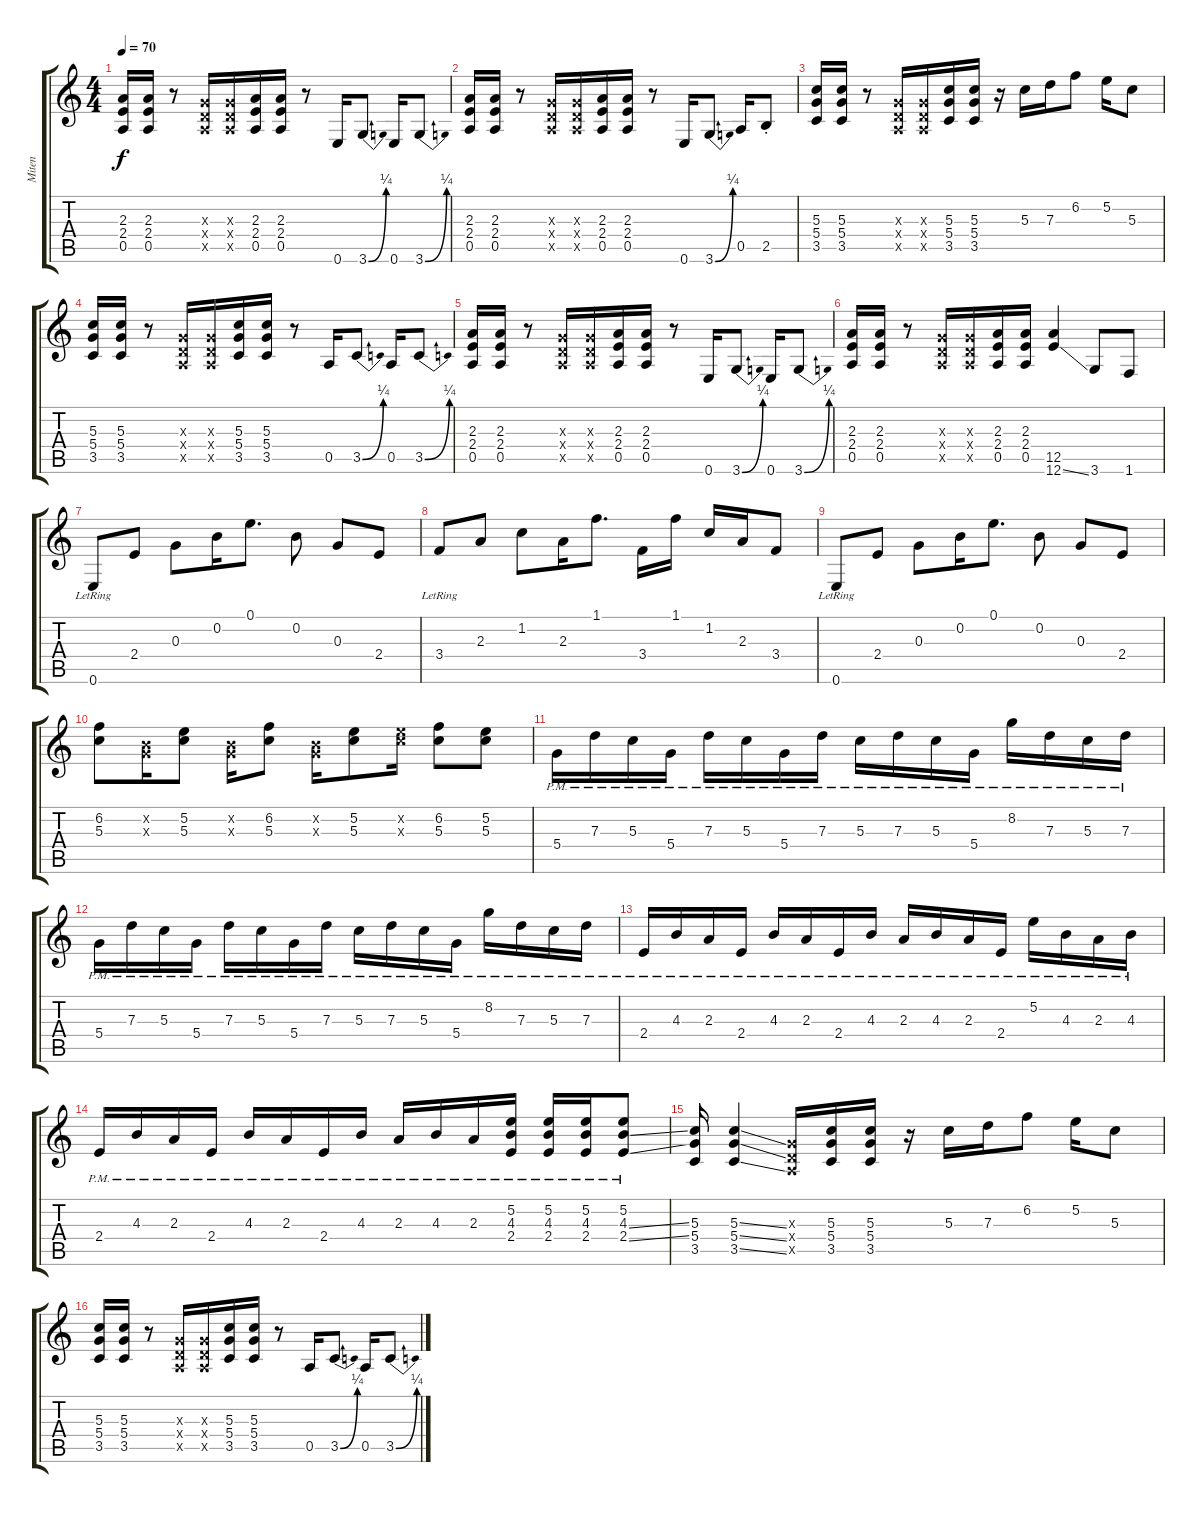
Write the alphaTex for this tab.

\track ("Miten" "Miten") {instrument distortionguitar}
\staff {score tabs}
\tuning (E4 B3 G3 D3 A2 E2) {hide}
\ts (4 4)
\tempo 70
\clef g2
\ks c
(2.3 2.4 0.5).16{dy f} (2.3 2.4 0.5).16 r.8 (0.3{x} 0.4{x} 0.5{x}).16 (0.3{x} 0.4{x} 0.5{x}).16 (2.3 2.4 0.5).16 (2.3 2.4 0.5).16 r.8 0.6.16 3.6{be (bend 0 0 60 1)}.8 0.6.16 3.6{be (bend 0 0 60 1)}.8 |
(2.3 2.4 0.5).16 (2.3 2.4 0.5).16 r.8 (0.3{x} 0.4{x} 0.5{x}).16 (0.3{x} 0.4{x} 0.5{x}).16 (2.3 2.4 0.5).16 (2.3 2.4 0.5).16 r.8 0.6.16 3.6{be (bend 0 0 60 1)}.8 0.5.16 2.5{st}.8 |
(5.3 5.4 3.5).16 (5.3 5.4 3.5).16 r.8 (0.3{x} 0.4{x} 0.5{x}).16 (0.3{x} 0.4{x} 0.5{x}).16 (5.3 5.4 3.5).16 (5.3 5.4 3.5).16 r.16 5.3.16 7.3.16 6.2.8 5.2.16 5.3.8 |
(5.3 5.4 3.5).16 (5.3 5.4 3.5).16 r.8 (0.3{x} 0.4{x} 0.5{x}).16 (0.3{x} 0.4{x} 0.5{x}).16 (5.3 5.4 3.5).16 (5.3 5.4 3.5).16 r.8 0.5.16 3.5{be (bend 0 0 60 1)}.8 0.5.16 3.5{be (bend 0 0 60 1)}.8 |
(2.3 2.4 0.5).16 (2.3 2.4 0.5).16 r.8 (0.3{x} 0.4{x} 0.5{x}).16 (0.3{x} 0.4{x} 0.5{x}).16 (2.3 2.4 0.5).16 (2.3 2.4 0.5).16 r.8 0.6.16 3.6{be (bend 0 0 60 1)}.8 0.6.16 3.6{be (bend 0 0 60 1)}.8 |
(2.3 2.4 0.5).16 (2.3 2.4 0.5).16 r.8 (0.3{x} 0.4{x} 0.5{x}).16 (0.3{x} 0.4{x} 0.5{x}).16 (2.3 2.4 0.5).16 (2.3 2.4 0.5).16 (12.5 12.6{ss}).4 3.6.8 1.6.8 |
0.6{lr}.8 2.4.8 0.3.8 0.2.16 0.1.8{d} 0.2.8 0.3.8 2.4.8 |
3.4{lr}.8 2.3.8 1.2.8 2.3.16 1.1.8{d} 3.4.16 1.1.16 1.2.16 2.3.16 3.4.8 |
0.6{lr}.8 2.4.8 0.3.8 0.2.16 0.1.8{d} 0.2.8 0.3.8 2.4.8 |
(6.2 5.3).8 (0.2{x} 0.3{x}).16 (5.2 5.3).8 (0.2{x} 0.3{x}).16 (6.2 5.3).8 (0.2{x} 0.3{x}).16 (5.2 5.3).8 (5.2{x} 5.3{x}).16 (6.2 5.3).8 (5.2 5.3).8 |
5.4{pm}.16 7.3{pm}.16 5.3{pm}.16 5.4{pm}.16 7.3{pm}.16 5.3{pm}.16 5.4{pm}.16 7.3{pm}.16 5.3{pm}.16 7.3{pm}.16 5.3{pm}.16 5.4{pm}.16 8.2{pm}.16 7.3{pm}.16 5.3{pm}.16 7.3{pm}.16 |
5.4{pm}.16 7.3{pm}.16 5.3{pm}.16 5.4{pm}.16 7.3{pm}.16 5.3{pm}.16 5.4{pm}.16 7.3{pm}.16 5.3{pm}.16 7.3{pm}.16 5.3{pm}.16 5.4{pm}.16 8.2{pm}.16 7.3{pm}.16 5.3{pm}.16 7.3{pm}.16 |
2.4{pm}.16 4.3{pm}.16 2.3{pm}.16 2.4{pm}.16 4.3{pm}.16 2.3{pm}.16 2.4{pm}.16 4.3{pm}.16 2.3{pm}.16 4.3{pm}.16 2.3{pm}.16 2.4{pm}.16 5.2{pm}.16 4.3{pm}.16 2.3{pm}.16 4.3{pm}.16 |
2.4{pm}.16 4.3{pm}.16 2.3{pm}.16 2.4{pm}.16 4.3{pm}.16 2.3{pm}.16 2.4{pm}.16 4.3{pm}.16 2.3{pm}.16 4.3{pm}.16 2.3{pm}.16 (5.2 4.3 2.4{pm}).16 (5.2{pm} 4.3 2.4).16 (5.2 4.3{pm} 2.4).16 (5.2 4.3{ss pm} 2.4{ss}).8 |
(5.3 5.4 3.5).16 (5.3{ss} 5.4{ss} 3.5{ss}).4 (0.3{x} 0.4{x} 0.5{x}).16 (5.3 5.4 3.5).16 (5.3 5.4 3.5).16 r.16 5.3.16 7.3.16 6.2.8 5.2.16 5.3.8 |
(5.3 5.4 3.5).16 (5.3 5.4 3.5).16 r.8 (0.3{x} 0.4{x} 0.5{x}).16 (0.3{x} 0.4{x} 0.5{x}).16 (5.3 5.4 3.5).16 (5.3 5.4 3.5).16 r.8 0.5.16 3.5{be (bend 0 0 60 1)}.8 0.5.16 3.5{be (bend 0 0 60 1)}.8
